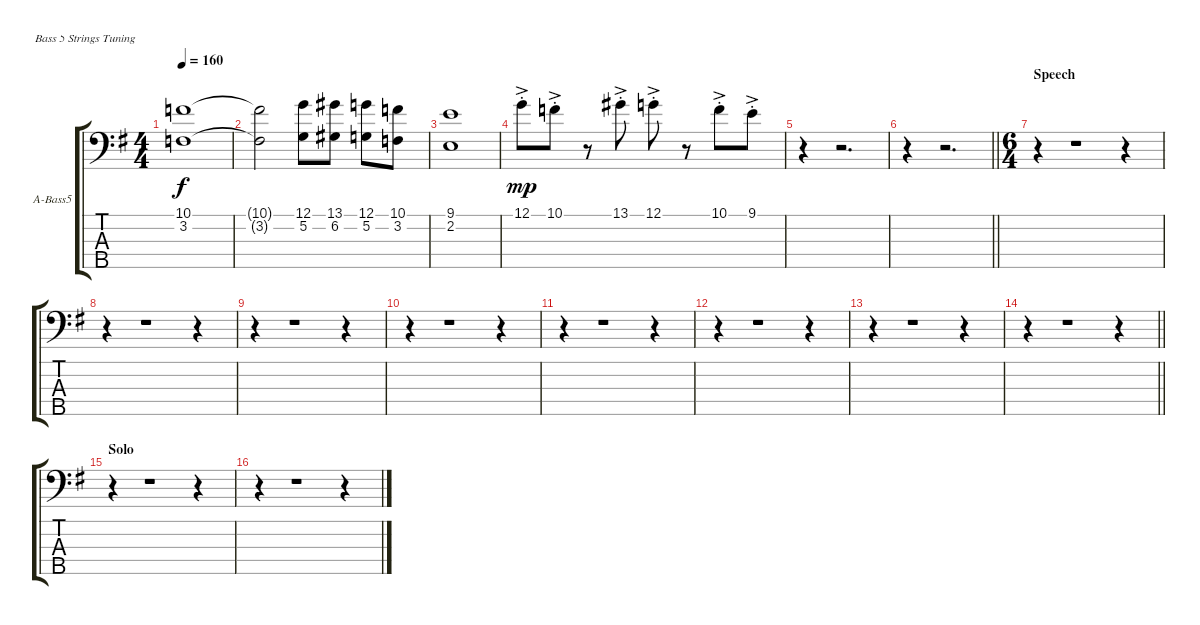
\bracketExtendMode groupsimilarinstruments
\firstSystemTrackNameOrientation horizontal
\otherSystemsTrackNameOrientation horizontal
\track ("Keyboard 3 - Brat/Shagrath" "A-Bass5") {instrument stringensemble1}
\staff {score tabs}
\tuning (G2 D2 A1 E1 B0)
\displaytranspose 12
\ts (4 4)
\tempo 160
\clef f4
\ks g
(10.1 3.2).1{dy f} |
(10.1{t} 3.2{t}).2 (12.1 5.2).8 (13.1 6.2).8 (12.1 5.2).8 (10.1 3.2).8 |
(9.1 2.2).1 |
12.1{ac st}.8{dy mp} 10.1{ac st}.8 r.8 13.1{ac st}.8 12.1{ac st}.8 r.8 10.1{ac st}.8 9.1{ac st}.8 |
r.4 r.2{d} |
\barLineRight lightlight
r.4 r.2{d} |
\ts (6 4)
\section ("" "Speech")
r.4 r.1 r.4 |
r.4 r.1 r.4 |
r.4 r.1 r.4 |
r.4 r.1 r.4 |
r.4 r.1 r.4 |
r.4 r.1 r.4 |
r.4 r.1 r.4 |
\barLineRight lightlight
r.4 r.1 r.4 |
\section ("" "Solo")
r.4 r.1 r.4 |
r.4 r.1 r.4
